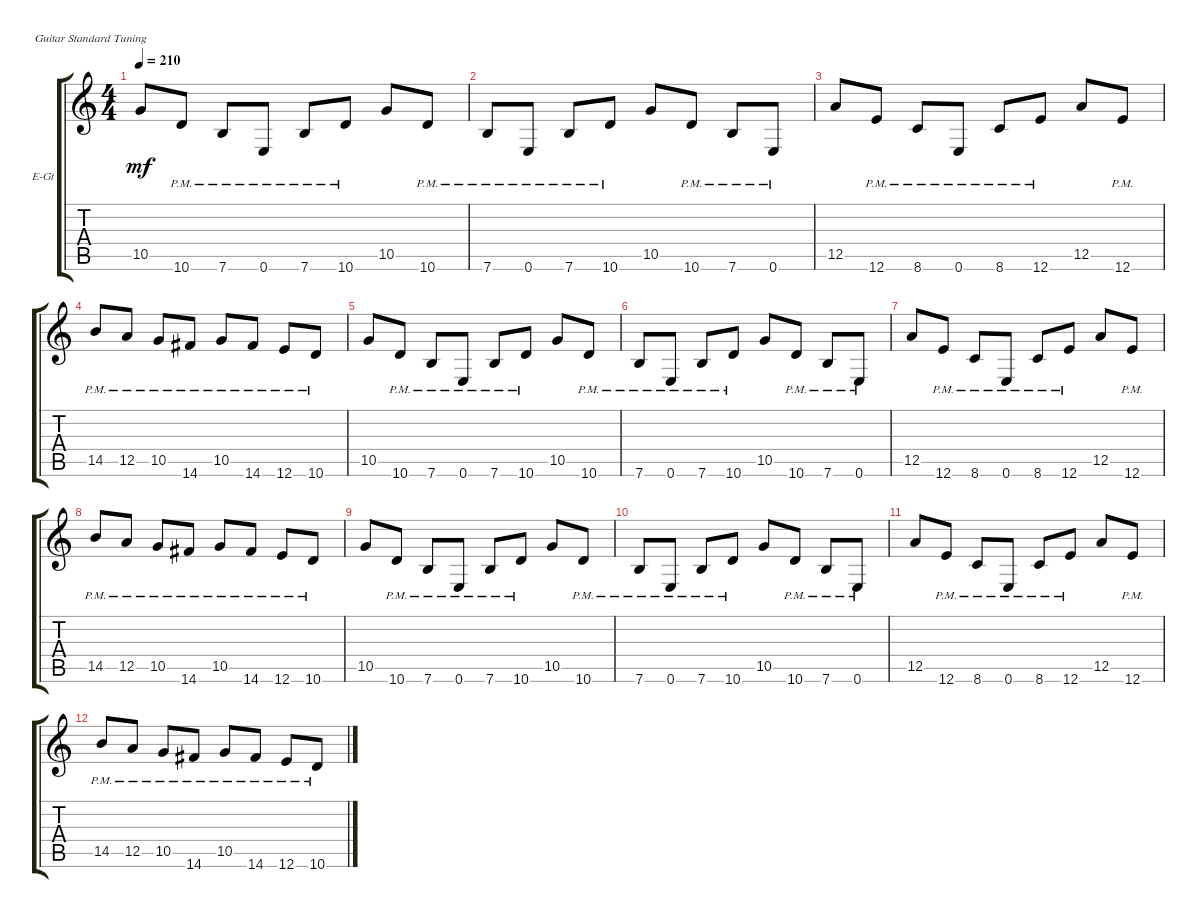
\bracketExtendMode groupsimilarinstruments
\firstSystemTrackNameOrientation horizontal
\otherSystemsTrackNameOrientation horizontal
\track ("left" "E-Gt") {instrument distortionguitar}
\staff {score tabs}
\tuning (E4 B3 G3 D3 A2 E2)
\ts (4 4)
\tempo 210
\clef g2
\ks c
10.5.8{dy mf} 10.6{pm}.8 7.6{pm}.8 0.6{pm}.8 7.6{pm}.8 10.6{pm}.8 10.5.8 10.6{pm}.8 |
7.6{pm}.8 0.6{pm}.8 7.6{pm}.8 10.6{pm}.8 10.5.8 10.6{pm}.8 7.6{pm}.8 0.6{pm}.8 |
12.5.8 12.6{pm}.8 8.6{pm}.8 0.6{pm}.8 8.6{pm}.8 12.6{pm}.8 12.5.8 12.6{pm}.8 |
14.5{pm}.8 12.5{pm}.8 10.5{pm}.8 14.6{pm}.8 10.5{pm}.8 14.6{pm}.8 12.6{pm}.8 10.6{pm}.8 |
10.5.8 10.6{pm}.8 7.6{pm}.8 0.6{pm}.8 7.6{pm}.8 10.6{pm}.8 10.5.8 10.6{pm}.8 |
7.6{pm}.8 0.6{pm}.8 7.6{pm}.8 10.6{pm}.8 10.5.8 10.6{pm}.8 7.6{pm}.8 0.6{pm}.8 |
12.5.8 12.6{pm}.8 8.6{pm}.8 0.6{pm}.8 8.6{pm}.8 12.6{pm}.8 12.5.8 12.6{pm}.8 |
14.5{pm}.8 12.5{pm}.8 10.5{pm}.8 14.6{pm}.8 10.5{pm}.8 14.6{pm}.8 12.6{pm}.8 10.6{pm}.8 |
10.5.8 10.6{pm}.8 7.6{pm}.8 0.6{pm}.8 7.6{pm}.8 10.6{pm}.8 10.5.8 10.6{pm}.8 |
7.6{pm}.8 0.6{pm}.8 7.6{pm}.8 10.6{pm}.8 10.5.8 10.6{pm}.8 7.6{pm}.8 0.6{pm}.8 |
12.5.8 12.6{pm}.8 8.6{pm}.8 0.6{pm}.8 8.6{pm}.8 12.6{pm}.8 12.5.8 12.6{pm}.8 |
14.5{pm}.8 12.5{pm}.8 10.5{pm}.8 14.6{pm}.8 10.5{pm}.8 14.6{pm}.8 12.6{pm}.8 10.6{pm}.8
